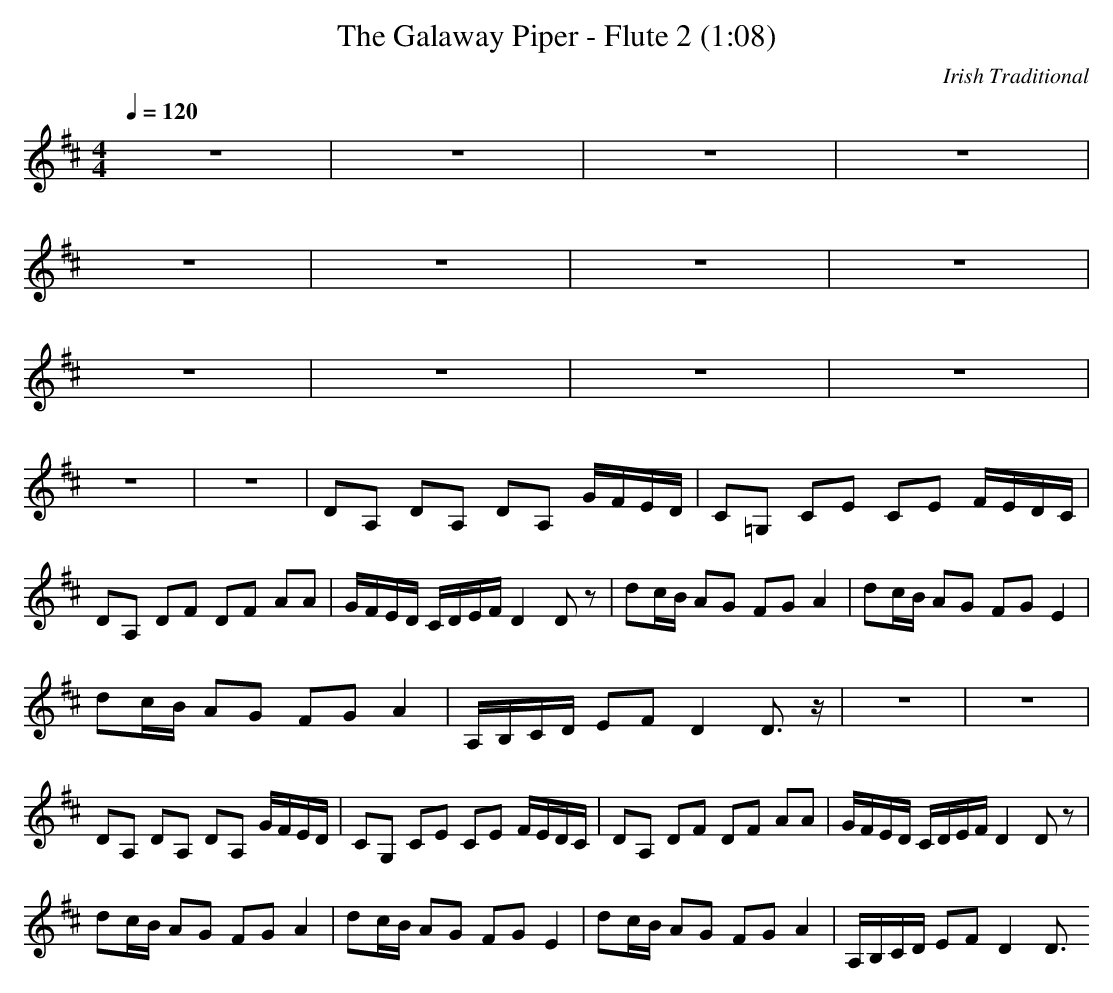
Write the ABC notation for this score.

X:1
T:The Galaway Piper - Flute 2 (1:08)
C:Irish Traditional
M:4/4
L:1/8
Q:1/4=120
K:D
z8|z8|z8|z8|
z8|z8|z8|z8|
z8|z8|z8|z8|
z8|z8|DA, DA, DA, G/2F/2E/2D/2|C=G, CE CE F/2E/2D/2C/2|
DA, DF DF AA|G/2F/2E/2D/2 C/2D/2E/2F/2 D2 Dz|dc/2B/2 AG FG A2|dc/2B/2 AG FG E2|
dc/2B/2 AG FG A2|A,/2B,/2C/2D/2 EF D2 D3/2z/2|z8|z8|
DA, DA, DA, G/2F/2E/2D/2|CG, CE CE F/2E/2D/2C/2|DA, DF DF AA|G/2F/2E/2D/2 C/2D/2E/2F/2 D2 Dz|
dc/2B/2 AG FG A2|dc/2B/2 AG FG E2|dc/2B/2 AG FG A2|A,/2B,/2C/2D/2 EF D2 D3/2
